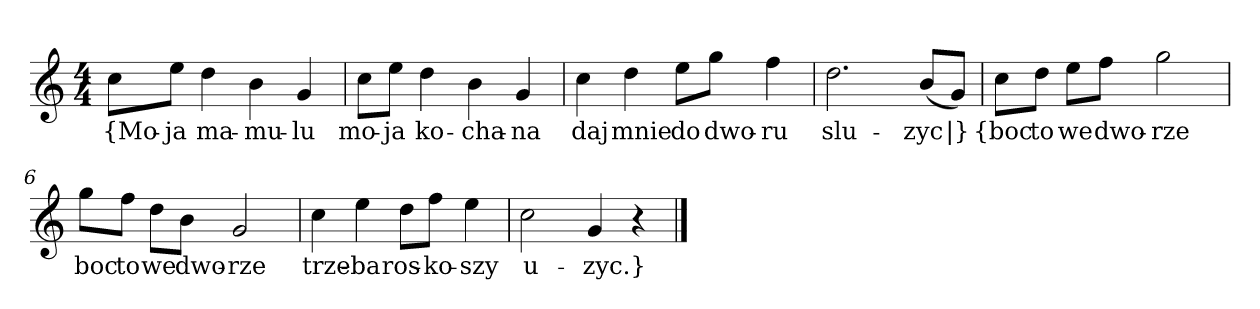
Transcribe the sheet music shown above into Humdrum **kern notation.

**kern	**text
*part1	*part1
*staff1	*staff1
*clefG2	*
*k[]	*
*C:	*
*M4/4	*
=	=
8cc\L	{Mo-
8ee\J	-ja
4dd	ma-
4b	-mu-
4g	-lu
=2	=2
8cc\L	mo-
8ee\J	-ja
4dd	ko-
4b	-cha-
4g	-na
=3	=3
4cc	daj
4dd	mnie
8ee\L	do
8gg\J	dwo-
4ff	-ru
=4	=4
2.dd	slu-
(8b/L	-zyc
8g/J)	|}
=5y	=5y
8cc\L	{boc
8dd\J	to
8ee\L	we
8ff\J	dwo-
2gg	-rze
=6	=6
8gg\L	boc
8ff\J	to
8dd\L	we
8b\J	dwo-
2g	-rze
=7	=7
4cc	trze-
4ee	-ba
8dd\L	ros-
8ff\J	-ko-
4ee	-szy
=8	=8
2cc	u-
4g	-zyc.}
4r	.
==	==
*-	*-
